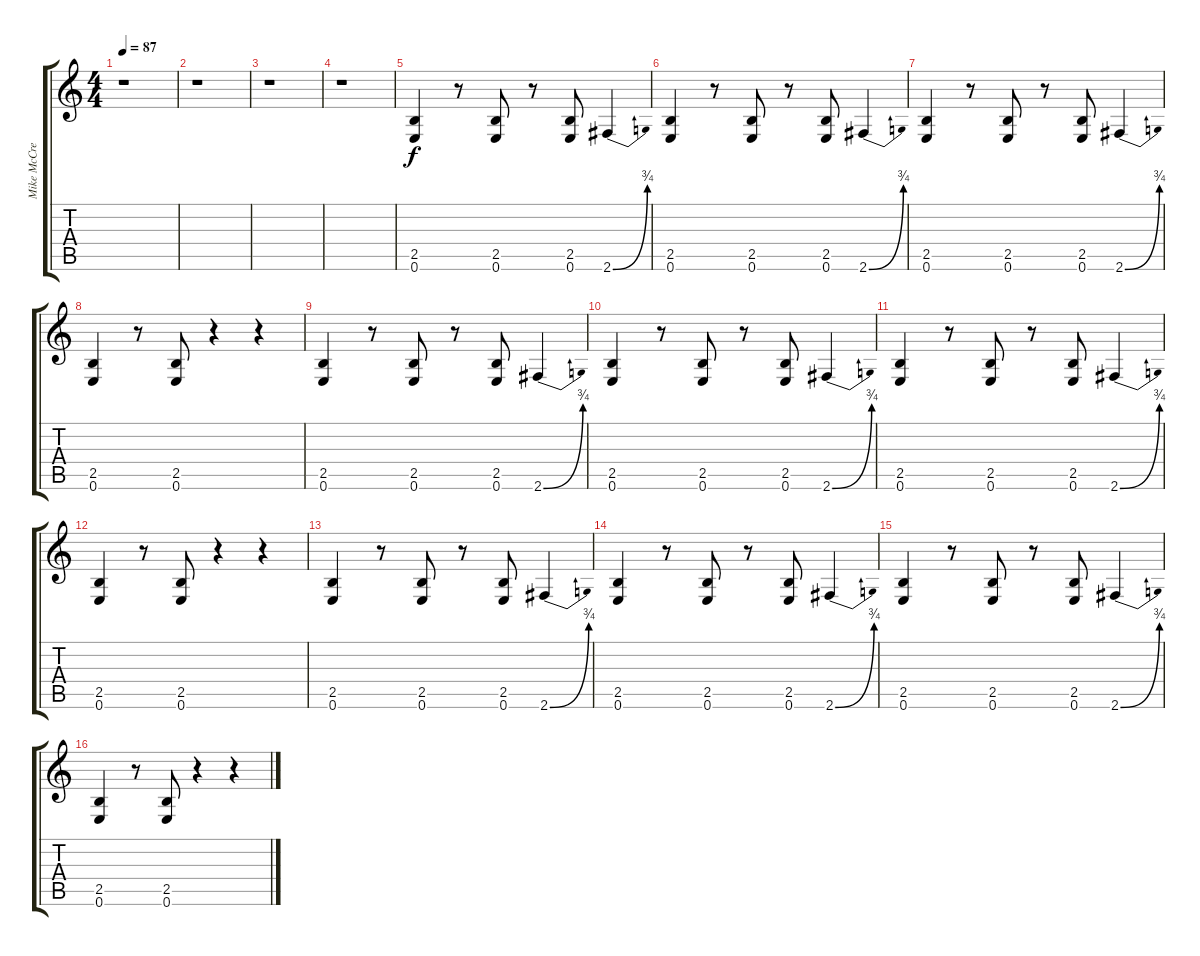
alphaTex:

\track ("Mike McCready" "Mike McCre") {instrument distortionguitar}
\staff {score tabs}
\tuning (E4 B3 G3 D3 A2 E2) {hide}
\ts (4 4)
\tempo 87
\clef g2
\ks c
r.1{dy f instrument distortionguitar} |
r.1 |
r.1 |
r.1 |
(2.5 0.6).4 r.8 (2.5 0.6).8 r.8 (2.5 0.6).8 2.6{be (bend 0 0 60 3)}.4 |
(2.5 0.6).4 r.8 (2.5 0.6).8 r.8 (2.5 0.6).8 2.6{be (bend 0 0 60 3)}.4 |
(2.5 0.6).4 r.8 (2.5 0.6).8 r.8 (2.5 0.6).8 2.6{be (bend 0 0 60 3)}.4 |
(2.5 0.6).4 r.8 (2.5 0.6).8 r.4 r.4 |
(2.5 0.6).4 r.8 (2.5 0.6).8 r.8 (2.5 0.6).8 2.6{be (bend 0 0 60 3)}.4 |
(2.5 0.6).4 r.8 (2.5 0.6).8 r.8 (2.5 0.6).8 2.6{be (bend 0 0 60 3)}.4 |
(2.5 0.6).4 r.8 (2.5 0.6).8 r.8 (2.5 0.6).8 2.6{be (bend 0 0 60 3)}.4 |
(2.5 0.6).4 r.8 (2.5 0.6).8 r.4 r.4 |
(2.5 0.6).4 r.8 (2.5 0.6).8 r.8 (2.5 0.6).8 2.6{be (bend 0 0 60 3)}.4 |
(2.5 0.6).4 r.8 (2.5 0.6).8 r.8 (2.5 0.6).8 2.6{be (bend 0 0 60 3)}.4 |
(2.5 0.6).4 r.8 (2.5 0.6).8 r.8 (2.5 0.6).8 2.6{be (bend 0 0 60 3)}.4 |
(2.5 0.6).4 r.8 (2.5 0.6).8 r.4 r.4
